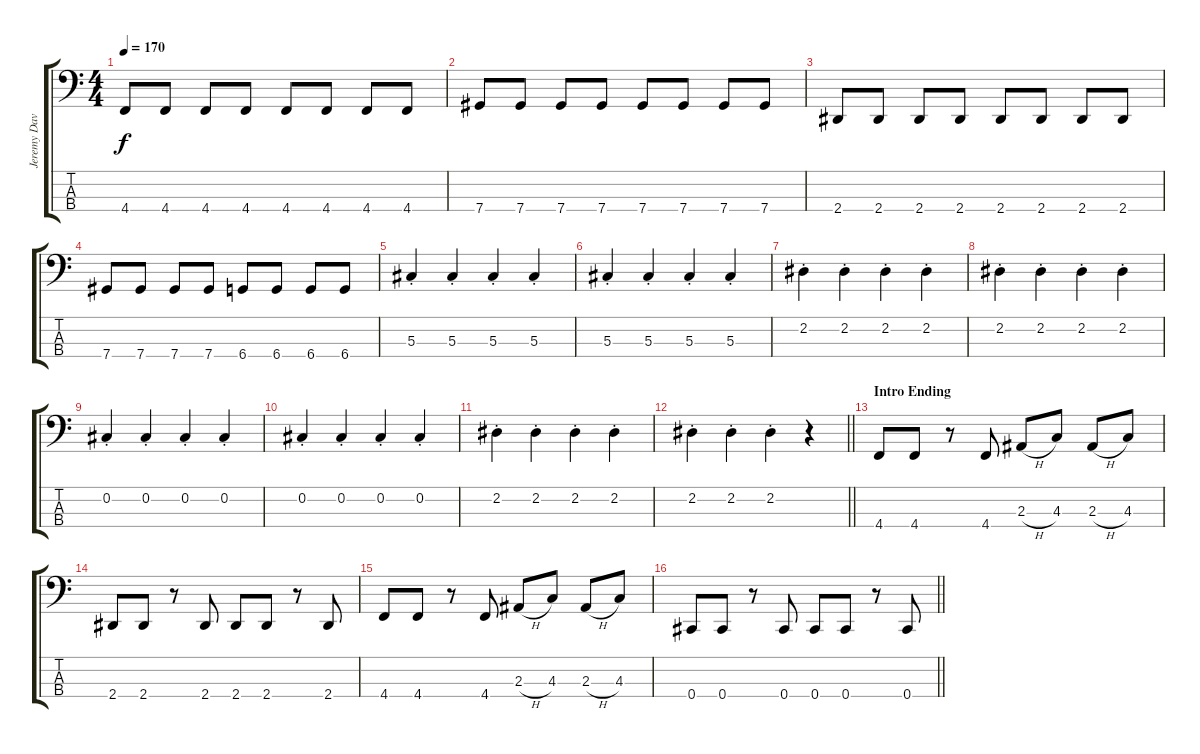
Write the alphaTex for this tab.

\track ("Jeremy Davis (Bass)" "Jeremy Dav") {instrument electricbassfinger}
\staff {score tabs}
\tuning (Gb2 Db2 Ab1 Db1) {hide}
\ts (4 4)
\tempo 170
\clef f4
\ks c
4.4.8{dy f} 4.4.8 4.4.8 4.4.8 4.4.8 4.4.8 4.4.8 4.4.8 |
7.4.8 7.4.8 7.4.8 7.4.8 7.4.8 7.4.8 7.4.8 7.4.8 |
2.4.8 2.4.8 2.4.8 2.4.8 2.4.8 2.4.8 2.4.8 2.4.8 |
7.4.8 7.4.8 7.4.8 7.4.8 6.4.8 6.4.8 6.4.8 6.4.8 |
5.3{st}.4 5.3{st}.4 5.3{st}.4 5.3{st}.4 |
5.3{st}.4 5.3{st}.4 5.3{st}.4 5.3{st}.4 |
2.2{st}.4 2.2{st}.4 2.2{st}.4 2.2{st}.4 |
2.2{st}.4 2.2{st}.4 2.2{st}.4 2.2{st}.4 |
0.2{st}.4 0.2{st}.4 0.2{st}.4 0.2{st}.4 |
0.2{st}.4 0.2{st}.4 0.2{st}.4 0.2{st}.4 |
2.2{st}.4 2.2{st}.4 2.2{st}.4 2.2{st}.4 |
\barLineRight lightlight
2.2{st}.4 2.2{st}.4 2.2{st}.4 r.4 |
\section ("" "Intro Ending")
4.4.8 4.4.8 r.8 4.4.8 2.3{h}.8 4.3.8 2.3{h}.8 4.3.8 |
2.4.8 2.4.8 r.8 2.4.8 2.4.8 2.4.8 r.8 2.4.8 |
4.4.8 4.4.8 r.8 4.4.8 2.3{h}.8 4.3.8 2.3{h}.8 4.3.8 |
\barLineRight lightlight
0.4.8 0.4.8 r.8 0.4.8 0.4.8 0.4.8 r.8 0.4.8
